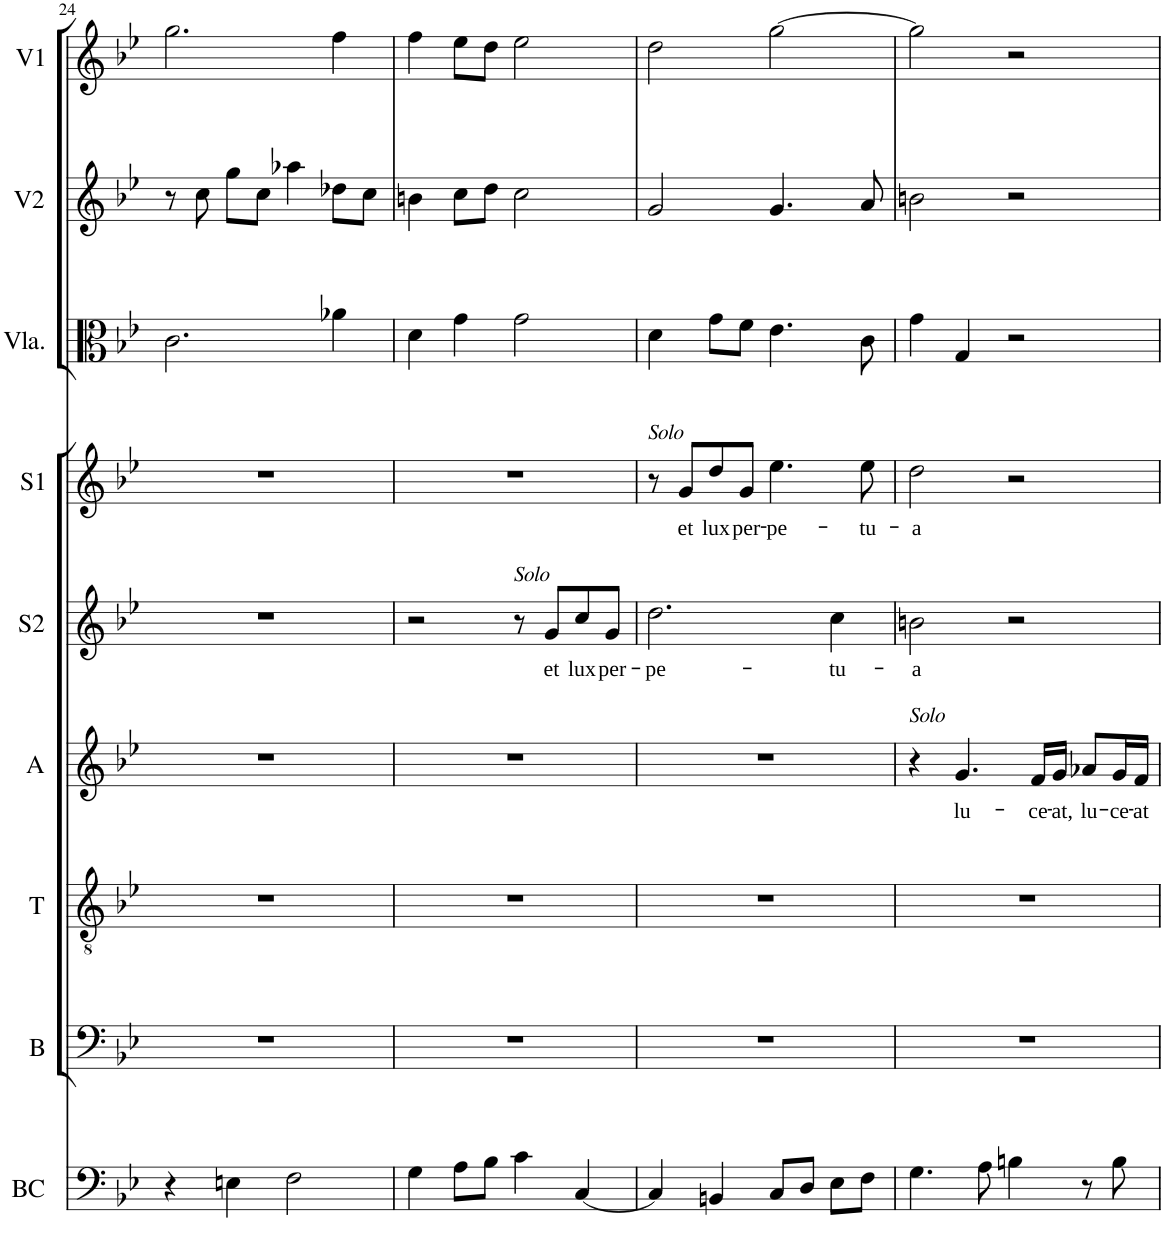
**kern	**kern	**kern	**kern	**text	**kern	**text	**kern	**text	**kern	**kern	**kern
*part9	*part8	*part7	*part6	*part6	*part5	*part5	*part4	*part4	*part3	*part2	*part1
*staff9	*staff8	*staff7	*staff6	*staff6	*staff5	*staff5	*staff4	*staff4	*staff3	*staff2	*staff1
*I"Fondau	*I"Basso	*I"Tenore	*I"Alto	*	*I"Soprano  II	*	*I"Soprano  I	*	*I"Viola	*I"Violin  II	*I"Violin  I
*	*I'B	*I'T	*I'A	*	*I'S2	*	*I'S1	*	*I'Vla.	*I'V2	*I'V1
!!LO:PB:g=z
*clefF4	*clefF4	*clefC4	*clefC3	*	*clefC1	*	*clefC1	*	*clefC3	*clefG2	*clefG2
*k[b-e-]	*k[b-e-]	*k[b-e-]	*k[b-e-]	*	*k[b-e-]	*	*k[b-e-]	*	*k[b-e-]	*k[b-e-]	*k[b-e-]
*B-:	*B-:	*B-:	*B-:	*	*B-:	*	*B-:	*	*B-:	*B-:	*B-:
*M4/4	*M4/4	*M4/4	*M4/4	*	*M4/4	*	*M4/4	*	*M4/4	*M4/4	*M4/4
*met(c)	*met(c)	*met(c)	*met(c)	*	*met(c)	*	*met(c)	*	*met(c)	*met(c)	*met(c)
=24	=24	=24	=24	=24	=24	=24	=24	=24	=24	=24	=24
4r	1r	1r	1r	.	1r	.	1r	.	2.c\	8r	2.gg\
.	.	.	.	.	.	.	.	.	.	8cc\	.
4En\	.	.	.	.	.	.	.	.	.	8gg\L	.
.	.	.	.	.	.	.	.	.	.	8cc\J	.
2F\	.	.	.	.	.	.	.	.	.	4aa-X\	.
.	.	.	.	.	.	.	.	.	4a-X\	8dd-X\L	4ff\
.	.	.	.	.	.	.	.	.	.	8cc\J	.
=25	=25	=25	=25	=25	=25	=25	=25	=25	=25	=25	=25
4G\	1r	1r	1r	.	2r	.	1r	.	4d\	4bn\	4ff\
8A\L	.	.	.	.	.	.	.	.	4g\	8cc\L	8ee-\L
8B-\J	.	.	.	.	.	.	.	.	.	8dd\J	8dd\J
!	!	!	!	!	!LO:TX:a:i:t=Solo	!	!	!	!	!	!
4c\	.	.	.	.	8r	.	.	.	2g\	2cc\	2ee-\
!	!	!	!	!	!	!LO:LY:b	!	!	!	!	!
.	.	.	.	.	8g/L	et	.	.	.	.	.
!	!	!	!	!	!	!LO:LY:b	!	!	!	!	!
[4C/	.	.	.	.	8cc/	lux	.	.	.	.	.
!	!	!	!	!	!	!LO:LY:b	!	!	!	!	!
.	.	.	.	.	8g/J	per-	.	.	.	.	.
=26	=26	=26	=26	=26	=26	=26	=26	=26	=26	=26	=26
!	!	!	!	!	!	!	!LO:TX:a:i:t=Solo	!	!	!	!
!	!	!	!	!	!	!LO:LY:b	!	!	!	!	!
4C/]	1r	1r	1r	.	2.dd\	-pe-	8r	.	4d\	2g/	2dd\
!	!	!	!	!	!	!	!	!LO:LY:b	!	!	!
.	.	.	.	.	.	.	8g/L	et	.	.	.
!	!	!	!	!	!	!	!	!LO:LY:b	!	!	!
4BBn/	.	.	.	.	.	.	8dd/	lux	8g\L	.	.
!	!	!	!	!	!	!	!	!LO:LY:b	!	!	!
.	.	.	.	.	.	.	8g/J	per-	8f\J	.	.
!	!	!	!	!	!	!	!	!LO:LY:b	!	!	!
8C/L	.	.	.	.	.	.	4.ee-\	-pe-	4.e-\	4.g/	[2gg\
8D/J	.	.	.	.	.	.	.	.	.	.	.
!	!	!	!	!	!	!LO:LY:b	!	!	!	!	!
8E-\L	.	.	.	.	4cc\	-tu-	.	.	.	.	.
!	!	!	!	!	!	!	!	!LO:LY:b	!	!	!
8F\J	.	.	.	.	.	.	8ee-\	-tu-	8c\	8a/	.
=27	=27	=27	=27	=27	=27	=27	=27	=27	=27	=27	=27
!	!	!	!LO:TX:a:i:t=Solo	!	!	!	!	!	!	!	!
!	!	!	!	!	!	!LO:LY:b	!	!LO:LY:b	!	!	!
4.G\	1r	1r	4r	.	2bn\	-a	2dd\	-a	4g\	2bn\	2gg\]
!	!	!	!	!LO:LY:b	!	!	!	!	!	!	!
.	.	.	4.g/	lu-	.	.	.	.	4G/	.	.
8A\	.	.	.	.	.	.	.	.	.	.	.
4Bn\	.	.	.	.	2r	.	2r	.	2r	2r	2r
!	!	!	!	!LO:LY:b	!	!	!	!	!	!	!
.	.	.	16f/LL	-ce-	.	.	.	.	.	.	.
!	!	!	!	!LO:LY:b	!	!	!	!	!	!	!
.	.	.	16g/JJ	-at,	.	.	.	.	.	.	.
!	!	!	!	!LO:LY:b	!	!	!	!	!	!	!
8r	.	.	8a-X/L	lu-	.	.	.	.	.	.	.
!	!	!	!	!LO:LY:b	!	!	!	!	!	!	!
8B\	.	.	16g/L	-ce-	.	.	.	.	.	.	.
!	!	!	!	!LO:LY:b	!	!	!	!	!	!	!
.	.	.	16f/JJ	-at	.	.	.	.	.	.	.
=	=	=	=	=	=	=	=	=	=	=	=
*-	*-	*-	*-	*-	*-	*-	*-	*-	*-	*-	*-
